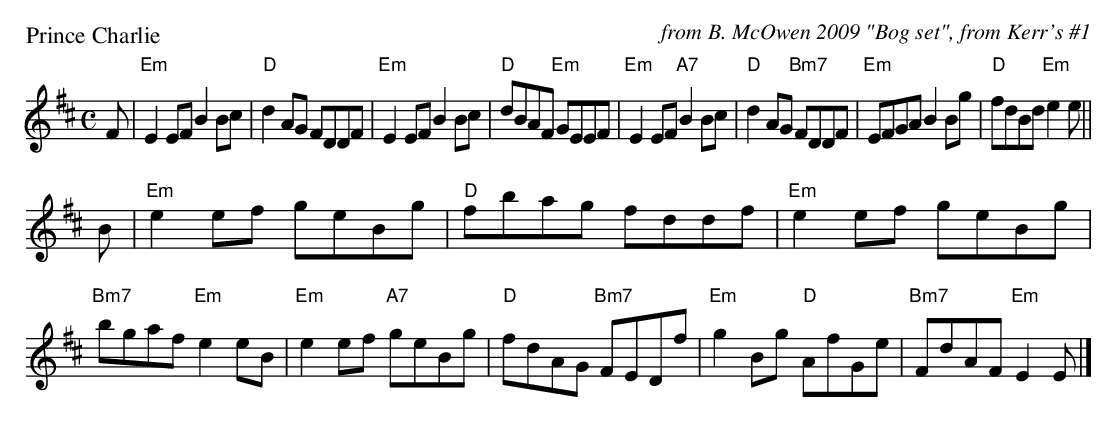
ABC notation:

X:1
P: Prince Charlie
C: from B. McOwen 2009 "Bog set", from Kerr's #1
M: C
L: 1/8
K: Edor
F|"Em"E2 EF B2 Bc|"D"d2 AG FDDF|"Em"E2 EF B2 Bc|"D"dBAF "Em"GEEF|"Em"E2 EF "A7"B2 Bc|"D"d2 AG "Bm7"FDDF|"Em"EFGA B2 Bg|"D"fdBd "Em"e2 e ||
B|"Em"e2 ef geBg|"D"fbag fddf|"Em"e2 ef geBg|"Bm7"bgaf "Em"e2 eB|"Em"e2 ef "A7"geBg|"D"fdAG "Bm7"FEDf|"Em"g2 Bg "D"AfGe|"Bm7"FdAF "Em"E2 E |]
